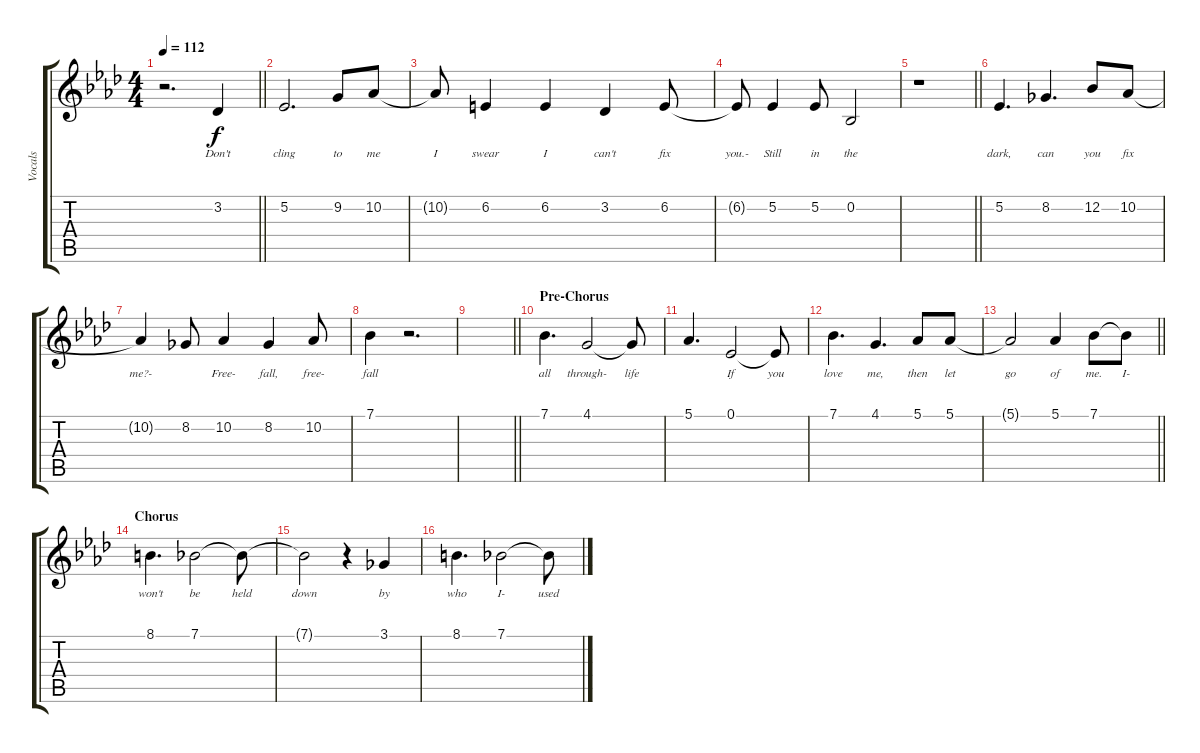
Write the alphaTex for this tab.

\track ("Vocals" "Vocals") {instrument violin}
\staff {score tabs}
\tuning (Eb4 Bb3 Gb3 Db3 Ab2 Db2) {hide}
\ts (4 4)
\tempo 112
\clef g2
\barLineRight lightlight
\ks ab
r.2{d dy f} 3.2.4{lyrics (0 "Don't") lyrics (1 "") lyrics (2 "") lyrics (3 "") lyrics (4 "")} |
5.2.2{d lyrics (0 "cling") lyrics (1 "") lyrics (2 "") lyrics (3 "") lyrics (4 "")} 9.2.8{lyrics (0 "to") lyrics (1 "") lyrics (2 "") lyrics (3 "") lyrics (4 "")} 10.2.8{lyrics (0 "me") lyrics (1 "") lyrics (2 "") lyrics (3 "") lyrics (4 "")} |
10.2{t}.8{lyrics (0 "I") lyrics (1 "") lyrics (2 "") lyrics (3 "") lyrics (4 "")} 6.2.4{lyrics (0 "swear") lyrics (1 "") lyrics (2 "") lyrics (3 "") lyrics (4 "")} 6.2.4{lyrics (0 "I") lyrics (1 "") lyrics (2 "") lyrics (3 "") lyrics (4 "")} 3.2.4{lyrics (0 "can't") lyrics (1 "") lyrics (2 "") lyrics (3 "") lyrics (4 "")} 6.2.8{lyrics (0 "fix") lyrics (1 "") lyrics (2 "") lyrics (3 "") lyrics (4 "")} |
6.2{t}.8{lyrics (0 "you.-") lyrics (1 "") lyrics (2 "") lyrics (3 "") lyrics (4 "")} 5.2.4{lyrics (0 "Still") lyrics (1 "") lyrics (2 "") lyrics (3 "") lyrics (4 "")} 5.2.8{lyrics (0 "in") lyrics (1 "") lyrics (2 "") lyrics (3 "") lyrics (4 "")} 0.2.2{lyrics (0 "the") lyrics (1 "") lyrics (2 "") lyrics (3 "") lyrics (4 "")} |
\barLineRight lightlight
r.1 |
5.2.4{d lyrics (0 "dark,") lyrics (1 "") lyrics (2 "") lyrics (3 "") lyrics (4 "")} 8.2.4{d lyrics (0 "can") lyrics (1 "") lyrics (2 "") lyrics (3 "") lyrics (4 "")} 12.2.8{lyrics (0 "you") lyrics (1 "") lyrics (2 "") lyrics (3 "") lyrics (4 "")} 10.2.8{lyrics (0 "fix") lyrics (1 "") lyrics (2 "") lyrics (3 "") lyrics (4 "")} |
10.2{t}.4{lyrics (0 "me?-") lyrics (1 "") lyrics (2 "") lyrics (3 "") lyrics (4 "")} 8.2.8{lyrics (0 "") lyrics (1 "") lyrics (2 "") lyrics (3 "") lyrics (4 "")} 10.2.4{lyrics (0 "Free-") lyrics (1 "") lyrics (2 "") lyrics (3 "") lyrics (4 "")} 8.2.4{lyrics (0 "fall,") lyrics (1 "") lyrics (2 "") lyrics (3 "") lyrics (4 "")} 10.2.8{lyrics (0 "free-") lyrics (1 "") lyrics (2 "") lyrics (3 "") lyrics (4 "")} |
7.1.4{lyrics (0 "fall") lyrics (1 "") lyrics (2 "") lyrics (3 "") lyrics (4 "")} r.2{d} |
\barLineRight lightlight
|
\section ("" "Pre-Chorus")
7.1.4{d lyrics (0 "all") lyrics (1 "") lyrics (2 "") lyrics (3 "") lyrics (4 "")} 4.1.2{lyrics (0 "through-") lyrics (1 "") lyrics (2 "") lyrics (3 "") lyrics (4 "")} 4.1{t}.8{lyrics (0 "life") lyrics (1 "") lyrics (2 "") lyrics (3 "") lyrics (4 "")} |
5.1.4{d lyrics (0 "") lyrics (1 "") lyrics (2 "") lyrics (3 "") lyrics (4 "")} 0.1.2{lyrics (0 "If") lyrics (1 "") lyrics (2 "") lyrics (3 "") lyrics (4 "")} 0.1{t}.8{lyrics (0 "you") lyrics (1 "") lyrics (2 "") lyrics (3 "") lyrics (4 "")} |
7.1.4{d lyrics (0 "love") lyrics (1 "") lyrics (2 "") lyrics (3 "") lyrics (4 "")} 4.1.4{d lyrics (0 "me,") lyrics (1 "") lyrics (2 "") lyrics (3 "") lyrics (4 "")} 5.1.8{lyrics (0 "then") lyrics (1 "") lyrics (2 "") lyrics (3 "") lyrics (4 "")} 5.1.8{lyrics (0 "let") lyrics (1 "") lyrics (2 "") lyrics (3 "") lyrics (4 "")} |
\barLineRight lightlight
5.1{t}.2{lyrics (0 "go") lyrics (1 "") lyrics (2 "") lyrics (3 "") lyrics (4 "")} 5.1.4{lyrics (0 "of") lyrics (1 "") lyrics (2 "") lyrics (3 "") lyrics (4 "")} 7.1.8{lyrics (0 "me.") lyrics (1 "") lyrics (2 "") lyrics (3 "") lyrics (4 "")} 7.1{t}.8{lyrics (0 "I-") lyrics (1 "") lyrics (2 "") lyrics (3 "") lyrics (4 "")} |
\section ("" "Chorus")
8.1.4{d lyrics (0 "won't") lyrics (1 "") lyrics (2 "") lyrics (3 "") lyrics (4 "")} 7.1.2{lyrics (0 "be") lyrics (1 "") lyrics (2 "") lyrics (3 "") lyrics (4 "")} 7.1{t}.8{lyrics (0 "held") lyrics (1 "") lyrics (2 "") lyrics (3 "") lyrics (4 "")} |
7.1{t}.2{lyrics (0 "down") lyrics (1 "") lyrics (2 "") lyrics (3 "") lyrics (4 "")} r.4 3.1.4{lyrics (0 "by") lyrics (1 "") lyrics (2 "") lyrics (3 "") lyrics (4 "")} |
8.1.4{d lyrics (0 "who") lyrics (1 "") lyrics (2 "") lyrics (3 "") lyrics (4 "")} 7.1.2{lyrics (0 "I-") lyrics (1 "") lyrics (2 "") lyrics (3 "") lyrics (4 "")} 7.1{t}.8{lyrics (0 "used") lyrics (1 "") lyrics (2 "") lyrics (3 "") lyrics (4 "")}
